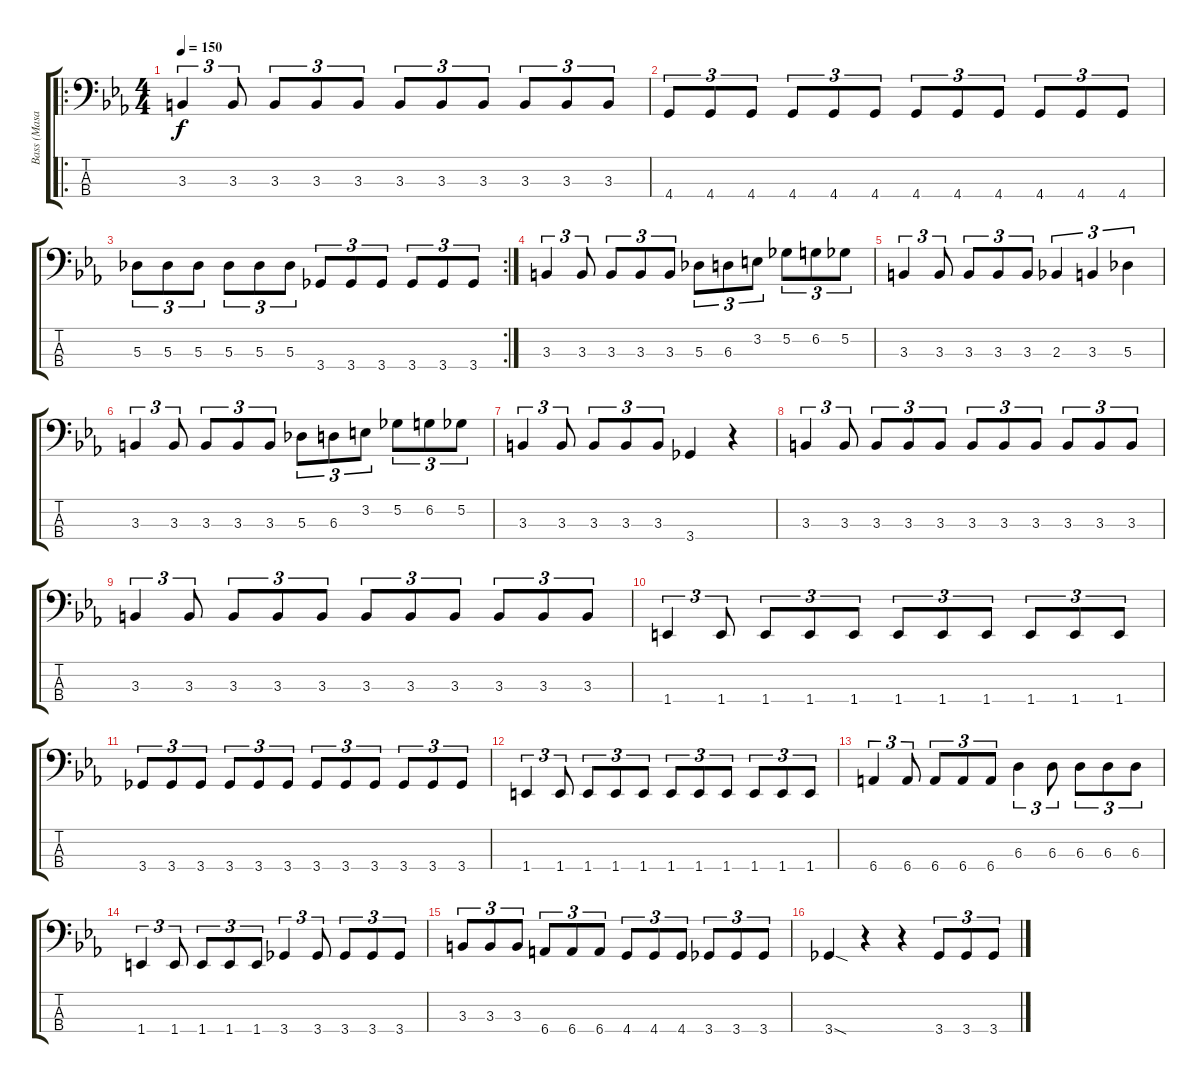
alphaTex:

\track ("Bass (Masaki)" "Bass (Masa") {instrument electricbassfinger}
\staff {score tabs}
\tuning (Gb2 Db2 Ab1 Eb1) {hide}
\ro
\ts (4 4)
\tempo 150
\clef f4
\ks eb
3.3.4{tu (3 2) dy f instrument electricbassfinger} 3.3.8{tu (3 2)} 3.3.8{tu (3 2)} 3.3.8{tu (3 2)} 3.3.8{tu (3 2)} 3.3.8{tu (3 2)} 3.3.8{tu (3 2)} 3.3.8{tu (3 2)} 3.3.8{tu (3 2)} 3.3.8{tu (3 2)} 3.3.8{tu (3 2)} |
4.4.8{tu (3 2)} 4.4.8{tu (3 2)} 4.4.8{tu (3 2)} 4.4.8{tu (3 2)} 4.4.8{tu (3 2)} 4.4.8{tu (3 2)} 4.4.8{tu (3 2)} 4.4.8{tu (3 2)} 4.4.8{tu (3 2)} 4.4.8{tu (3 2)} 4.4.8{tu (3 2)} 4.4.8{tu (3 2)} |
\rc 2
5.3.8{tu (3 2)} 5.3.8{tu (3 2)} 5.3.8{tu (3 2)} 5.3.8{tu (3 2)} 5.3.8{tu (3 2)} 5.3.8{tu (3 2)} 3.4.8{tu (3 2)} 3.4.8{tu (3 2)} 3.4.8{tu (3 2)} 3.4.8{tu (3 2)} 3.4.8{tu (3 2)} 3.4.8{tu (3 2)} |
3.3.4{tu (3 2)} 3.3.8{tu (3 2)} 3.3.8{tu (3 2)} 3.3.8{tu (3 2)} 3.3.8{tu (3 2)} 5.3.8{tu (3 2)} 6.3.8{tu (3 2)} 3.2.8{tu (3 2)} 5.2.8{tu (3 2)} 6.2.8{tu (3 2)} 5.2.8{tu (3 2)} |
3.3.4{tu (3 2)} 3.3.8{tu (3 2)} 3.3.8{tu (3 2)} 3.3.8{tu (3 2)} 3.3.8{tu (3 2)} 2.3.4{tu (3 2)} 3.3.4{tu (3 2)} 5.3.4{tu (3 2)} |
3.3.4{tu (3 2)} 3.3.8{tu (3 2)} 3.3.8{tu (3 2)} 3.3.8{tu (3 2)} 3.3.8{tu (3 2)} 5.3.8{tu (3 2)} 6.3.8{tu (3 2)} 3.2.8{tu (3 2)} 5.2.8{tu (3 2)} 6.2.8{tu (3 2)} 5.2.8{tu (3 2)} |
3.3.4{tu (3 2)} 3.3.8{tu (3 2)} 3.3.8{tu (3 2)} 3.3.8{tu (3 2)} 3.3.8{tu (3 2)} 3.4.4 r.4 |
3.3.4{tu (3 2)} 3.3.8{tu (3 2)} 3.3.8{tu (3 2)} 3.3.8{tu (3 2)} 3.3.8{tu (3 2)} 3.3.8{tu (3 2)} 3.3.8{tu (3 2)} 3.3.8{tu (3 2)} 3.3.8{tu (3 2)} 3.3.8{tu (3 2)} 3.3.8{tu (3 2)} |
3.3.4{tu (3 2)} 3.3.8{tu (3 2)} 3.3.8{tu (3 2)} 3.3.8{tu (3 2)} 3.3.8{tu (3 2)} 3.3.8{tu (3 2)} 3.3.8{tu (3 2)} 3.3.8{tu (3 2)} 3.3.8{tu (3 2)} 3.3.8{tu (3 2)} 3.3.8{tu (3 2)} |
1.4.4{tu (3 2)} 1.4.8{tu (3 2)} 1.4.8{tu (3 2)} 1.4.8{tu (3 2)} 1.4.8{tu (3 2)} 1.4.8{tu (3 2)} 1.4.8{tu (3 2)} 1.4.8{tu (3 2)} 1.4.8{tu (3 2)} 1.4.8{tu (3 2)} 1.4.8{tu (3 2)} |
3.4.8{tu (3 2)} 3.4.8{tu (3 2)} 3.4.8{tu (3 2)} 3.4.8{tu (3 2)} 3.4.8{tu (3 2)} 3.4.8{tu (3 2)} 3.4.8{tu (3 2)} 3.4.8{tu (3 2)} 3.4.8{tu (3 2)} 3.4.8{tu (3 2)} 3.4.8{tu (3 2)} 3.4.8{tu (3 2)} |
1.4.4{tu (3 2)} 1.4.8{tu (3 2)} 1.4.8{tu (3 2)} 1.4.8{tu (3 2)} 1.4.8{tu (3 2)} 1.4.8{tu (3 2)} 1.4.8{tu (3 2)} 1.4.8{tu (3 2)} 1.4.8{tu (3 2)} 1.4.8{tu (3 2)} 1.4.8{tu (3 2)} |
6.4.4{tu (3 2)} 6.4.8{tu (3 2)} 6.4.8{tu (3 2)} 6.4.8{tu (3 2)} 6.4.8{tu (3 2)} 6.3.4{tu (3 2)} 6.3.8{tu (3 2)} 6.3.8{tu (3 2)} 6.3.8{tu (3 2)} 6.3.8{tu (3 2)} |
1.4.4{tu (3 2)} 1.4.8{tu (3 2)} 1.4.8{tu (3 2)} 1.4.8{tu (3 2)} 1.4.8{tu (3 2)} 3.4.4{tu (3 2)} 3.4.8{tu (3 2)} 3.4.8{tu (3 2)} 3.4.8{tu (3 2)} 3.4.8{tu (3 2)} |
3.3.8{tu (3 2)} 3.3.8{tu (3 2)} 3.3.8{tu (3 2)} 6.4.8{tu (3 2)} 6.4.8{tu (3 2)} 6.4.8{tu (3 2)} 4.4.8{tu (3 2)} 4.4.8{tu (3 2)} 4.4.8{tu (3 2)} 3.4.8{tu (3 2)} 3.4.8{tu (3 2)} 3.4.8{tu (3 2)} |
3.4{sod}.4 r.4 r.4 3.4.8{tu (3 2)} 3.4.8{tu (3 2)} 3.4.8{tu (3 2)}
